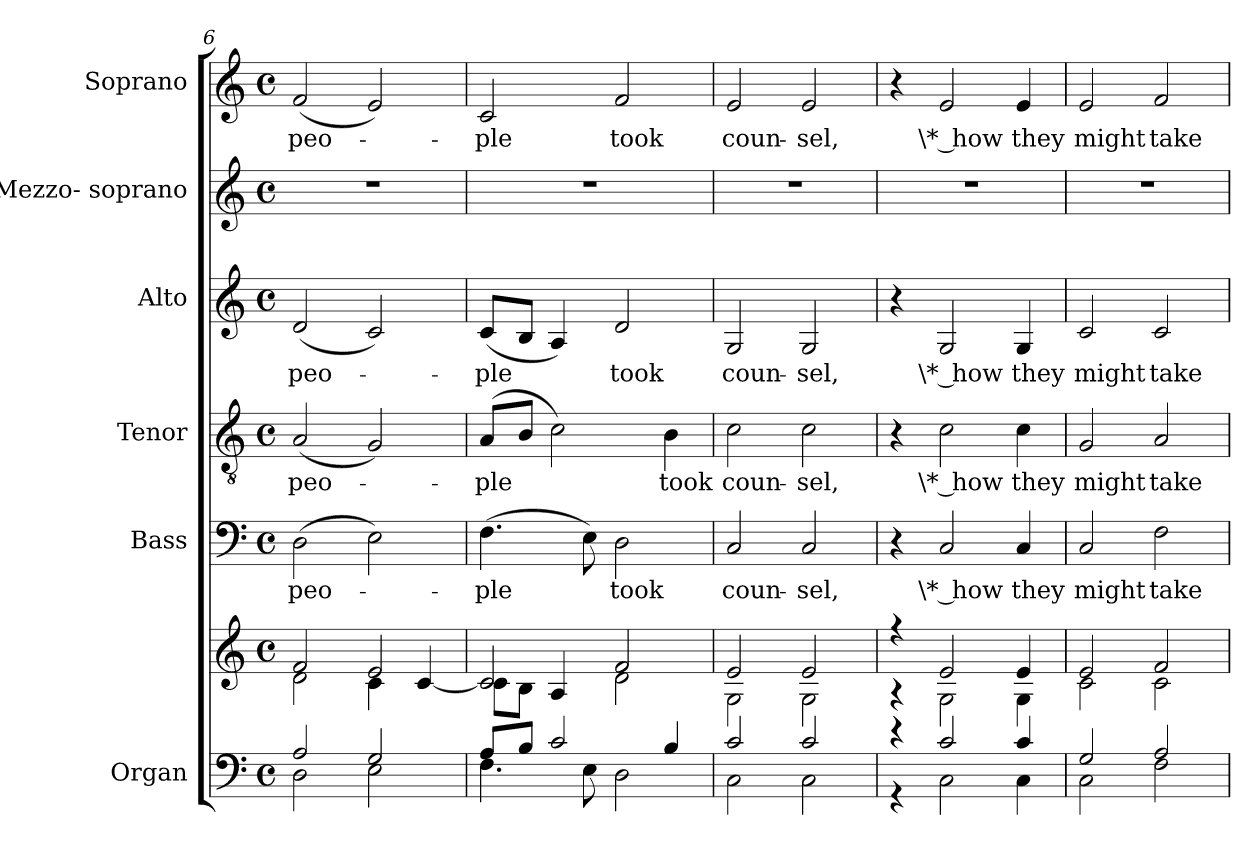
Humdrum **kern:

**kern	**kern	**kern	**text	**kern	**text	**kern	**text	**kern	**kern	**text
*part6	*part6	*part5	*part5	*part4	*part4	*part3	*part3	*part2	*part1	*part1
*staff7	*staff6	*staff5	*staff5	*staff4	*staff4	*staff3	*staff3	*staff2	*staff1	*staff1
*I"Organ	*	*I"Bass	*	*I"Tenor	*	*I"Alto	*	*I"Mezzo- soprano	*I"Soprano	*
*I'Org.	*	*I'B	*	*I'T.	*	*I'A	*	*I'M-S.	*I'S	*
*clefF4	*clefG2	*clefF4	*	*clefGv2	*	*clefG2	*	*clefG2	*clefG2	*
*	*	*	*	*ITrd7c12	*	*	*	*	*	*
*k[]	*k[]	*k[]	*	*k[]	*	*k[]	*	*k[]	*k[]	*
*C:	*C:	*C:	*	*C:	*	*C:	*	*C:	*C:	*
*M4/4	*M4/4	*M4/4	*	*M4/4	*	*M4/4	*	*M4/4	*M4/4	*
*met(c)	*met(c)	*met(c)	*	*met(c)	*	*met(c)	*	*met(c)	*met(c)	*
=6	=6	=6	=6	=6	=6	=6	=6	=6	=6	=6
*^	*^	*	*	*	*	*	*	*	*	*
!	!	!	!	!	!LO:LY:b:color=#000000	!	!	!	!	!	!	!
!	!	!	!	!	!	!	!LO:LY:b:color=#000000	!	!	!	!	!
!	!	!	!	!	!	!	!	!	!LO:LY:b:color=#000000	!	!	!
!	!	!	!	!	!	!	!	!	!	!	!	!LO:LY:b:color=#000000
2Ai/	2Di\	2fi/	2di\	(2Di\	peo-	(2AAi/	peo-	(2di/	peo-	1r	(2fi/	peo-
2Gi/	2Ei\	2ei/	4ci\	2Ei\)	.	2GGi/)	.	2ci/)	.	.	2ei/)	.
.	.	.	[4ci/	.	.	.	.	.	.	.	.	.
=7	=7	=7	=7	=7	=7	=7	=7	=7	=7	=7	=7	=7
!	!	!	!	!	!LO:LY:b:color=#000000	!	!	!	!	!	!	!
!	!	!	!	!	!	!	!LO:LY:b:color=#000000	!	!	!	!	!
!	!	!	!	!	!	!	!	!	!LO:LY:b:color=#000000	!	!	!
!	!	!	!	!	!	!	!	!	!	!	!	!LO:LY:b:color=#000000
8Ai/L	4.Fi\	2ci/]	8ci\L	(4.Fi\	-ple	(8AAi/L	-ple	(8ci/L	-ple	1r	2ci/	-ple
8Bi/J	.	.	8Bi\J	.	.	8BBi/J	.	8Bi/J	.	.	.	.
2ci/	.	.	4Ai/	.	.	2Ci\)	.	4Ai/)	.	.	.	.
.	8Ei\	.	.	8Ei\)	.	.	.	.	.	.	.	.
!	!	!	!	!	!LO:LY:b:color=#000000	!	!	!	!	!	!	!
!	!	!	!	!	!	!	!	!	!LO:LY:b:color=#000000	!	!	!
!	!	!	!	!	!	!	!	!	!	!	!	!LO:LY:b:color=#000000
.	2Di\	2fi/	2di\	2Di\	took	.	.	2di/	took	.	2fi/	took
!	!	!	!	!	!	!	!LO:LY:b:color=#000000	!	!	!	!	!
4Bi/	.	.	.	.	.	4BBi\	took	.	.	.	.	.
=8	=8	=8	=8	=8	=8	=8	=8	=8	=8	=8	=8	=8
!	!	!	!	!	!LO:LY:b:color=#000000	!	!	!	!	!	!	!
!	!	!	!	!	!	!	!LO:LY:b:color=#000000	!	!	!	!	!
!	!	!	!	!	!	!	!	!	!LO:LY:b:color=#000000	!	!	!
!	!	!	!	!	!	!	!	!	!	!	!	!LO:LY:b:color=#000000
2ci/	2Ci\	2ei/	2Gi\	2Ci/	coun-	2Ci\	coun-	2Gi/	coun-	1r	2ei/	coun-
!	!	!	!	!	!LO:LY:b:color=#000000	!	!	!	!	!	!	!
!	!	!	!	!	!	!	!LO:LY:b:color=#000000	!	!	!	!	!
!	!	!	!	!	!	!	!	!	!LO:LY:b:color=#000000	!	!	!
!	!	!	!	!	!	!	!	!	!	!	!	!LO:LY:b:color=#000000
2ci/	2Ci\	2ei/	2Gi\	2Ci/	-sel,	2Ci\	-sel,	2Gi/	-sel,	.	2ei/	-sel,
!!LO:PB:g=z
=9	=9	=9	=9	=9	=9	=9	=9	=9	=9	=9	=9	=9
4r	4r	4r	4r	4r	.	4r	.	4r	.	1r	4r	.
!	!	!	!	!	!LO:LY:b:color=#000000	!	!	!	!	!	!	!
!	!	!	!	!	!	!	!LO:LY:b:color=#000000	!	!	!	!	!
!	!	!	!	!	!	!	!	!	!LO:LY:b:color=#000000	!	!	!
!	!	!	!	!	!	!	!	!	!	!	!	!LO:LY:b:color=#000000
2ci/	2Ci\	2ei/	2Gi\	2Ci/	\* how	2Ci\	\* how	2Gi/	\* how	.	2ei/	\* how
!	!	!	!	!	!LO:LY:b:color=#000000	!	!	!	!	!	!	!
!	!	!	!	!	!	!	!LO:LY:b:color=#000000	!	!	!	!	!
!	!	!	!	!	!	!	!	!	!LO:LY:b:color=#000000	!	!	!
!	!	!	!	!	!	!	!	!	!	!	!	!LO:LY:b:color=#000000
4ci/	4Ci\	4ei/	4Gi\	4Ci/	they	4Ci\	they	4Gi/	they	.	4ei/	they
=10	=10	=10	=10	=10	=10	=10	=10	=10	=10	=10	=10	=10
!	!	!	!	!	!LO:LY:b:color=#000000	!	!	!	!	!	!	!
!	!	!	!	!	!	!	!LO:LY:b:color=#000000	!	!	!	!	!
!	!	!	!	!	!	!	!	!	!LO:LY:b:color=#000000	!	!	!
!	!	!	!	!	!	!	!	!	!	!	!	!LO:LY:b:color=#000000
2Gi/	2Ci\	2ei/	2ci\	2Ci/	might	2GGi/	might	2ci/	might	1r	2ei/	might
!	!	!	!	!	!LO:LY:b:color=#000000	!	!	!	!	!	!	!
!	!	!	!	!	!	!	!LO:LY:b:color=#000000	!	!	!	!	!
!	!	!	!	!	!	!	!	!	!LO:LY:b:color=#000000	!	!	!
!	!	!	!	!	!	!	!	!	!	!	!	!LO:LY:b:color=#000000
2Ai/	2Fi\	2fi/	2ci\	2Fi\	take	2AAi/	take	2ci/	take	.	2fi/	take
*v	*v	*	*	*	*	*	*	*	*	*	*	*
*	*v	*v	*	*	*	*	*	*	*	*	*
=	=	=	=	=	=	=	=	=	=	=
*-	*-	*-	*-	*-	*-	*-	*-	*-	*-	*-
